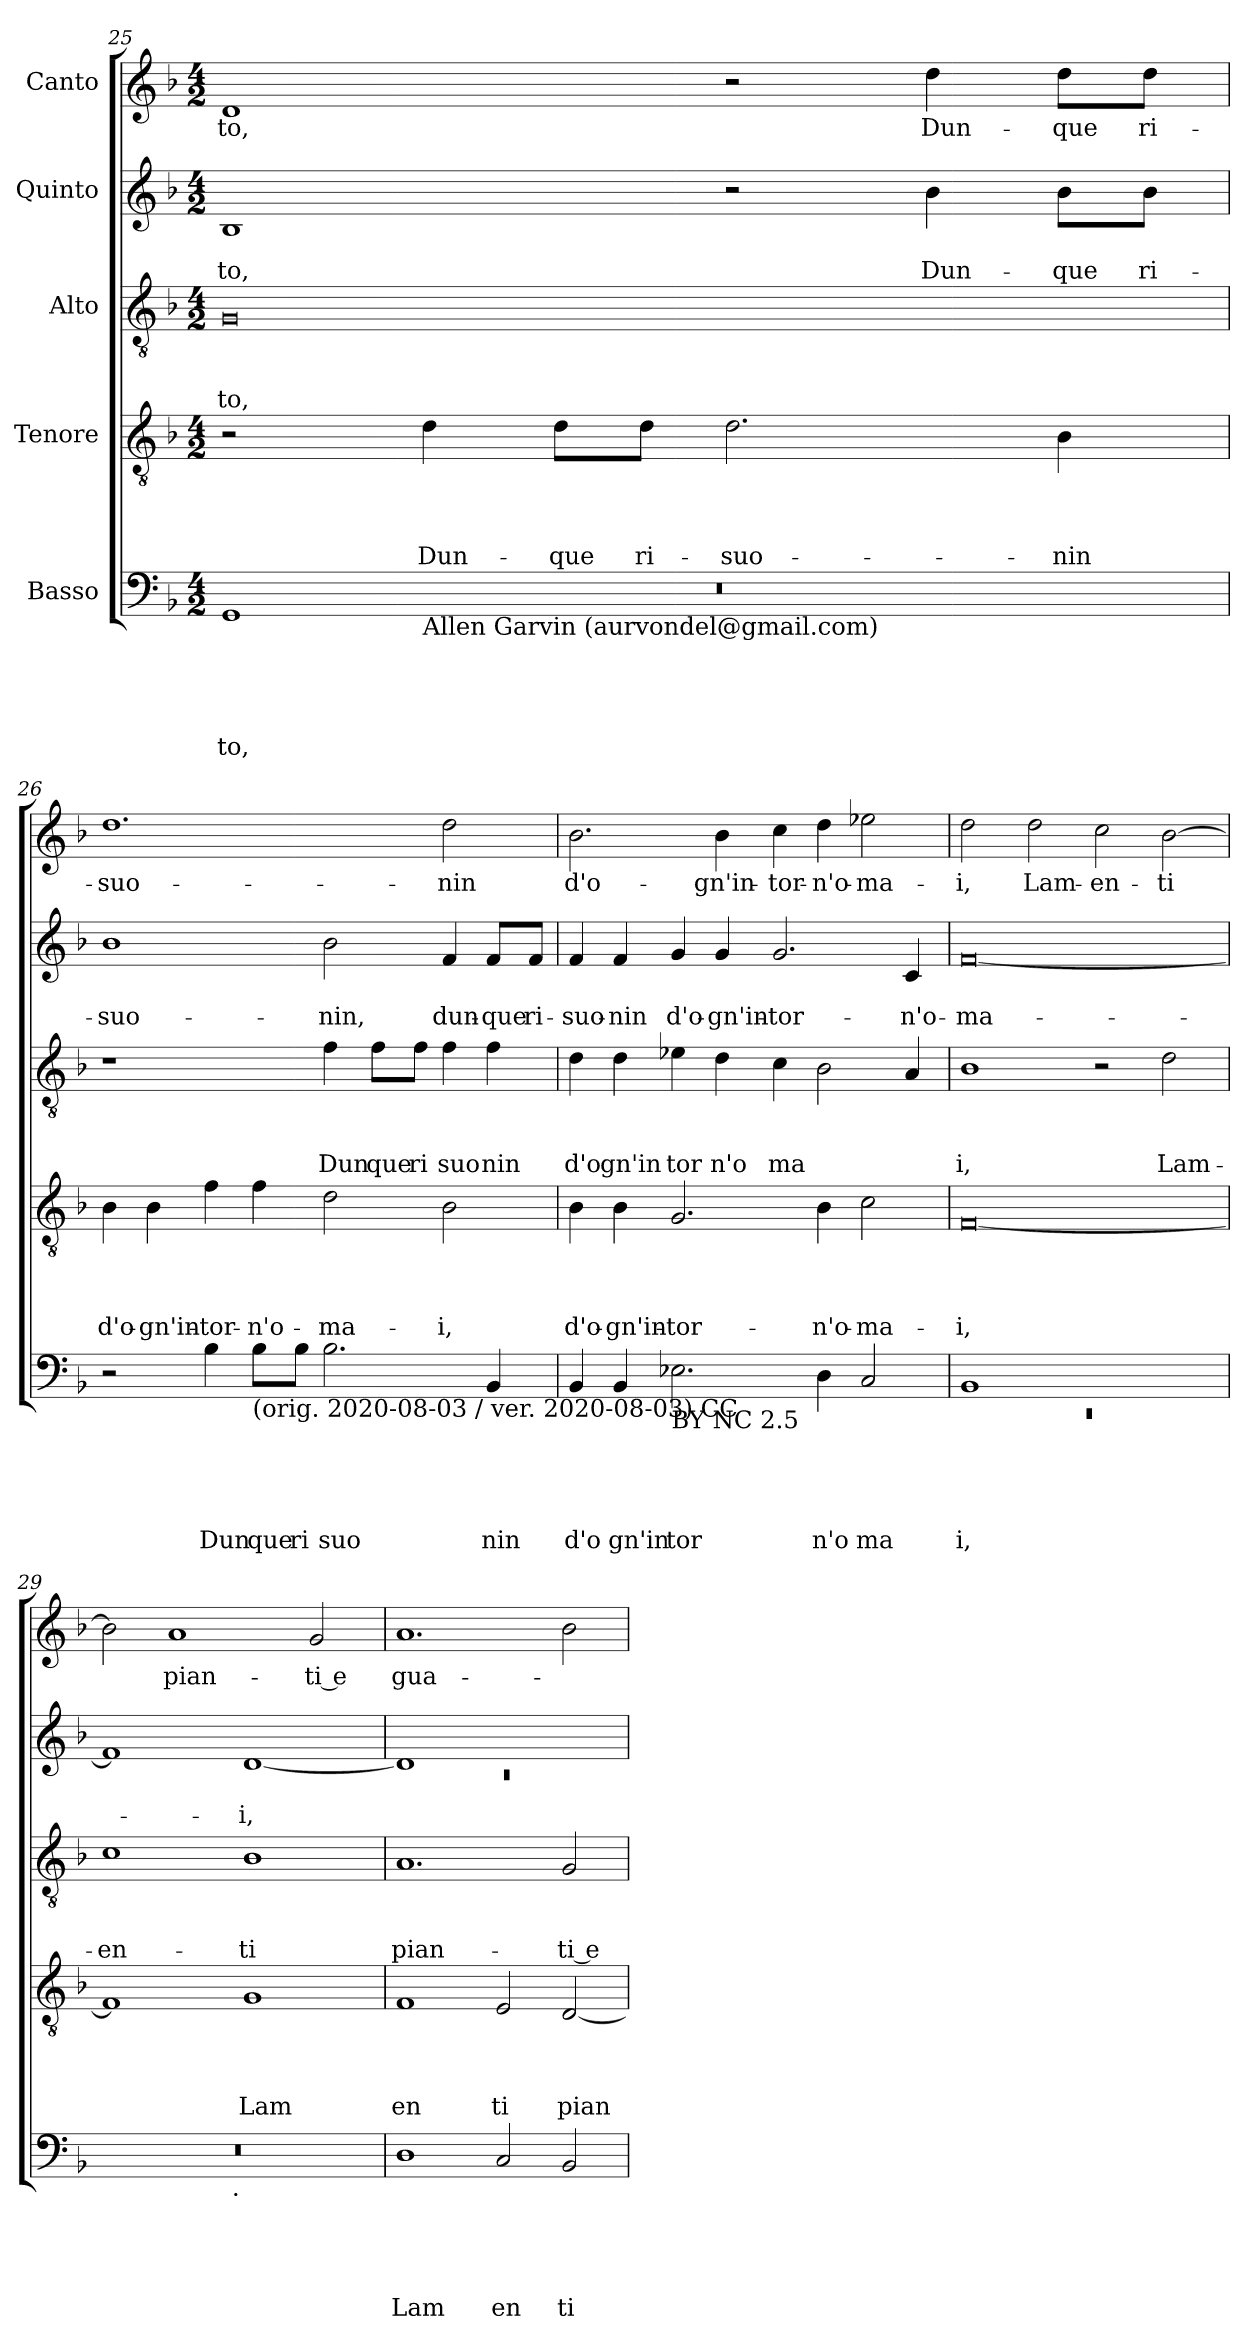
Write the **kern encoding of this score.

**kern	**text	**text	**text	**text	**text	**kern	**text	**text	**text	**text	**kern	**text	**text	**text	**kern	**text	**text	**kern	**text
*part5	*part5	*part5	*part5	*part5	*part5	*part4	*part4	*part4	*part4	*part4	*part3	*part3	*part3	*part3	*part2	*part2	*part2	*part1	*part1
*staff5	*staff5	*staff5	*staff5	*staff5	*staff5	*staff4	*staff4	*staff4	*staff4	*staff4	*staff3	*staff3	*staff3	*staff3	*staff2	*staff2	*staff2	*staff1	*staff1
*I"Basso	*	*	*	*	*	*I"Tenore	*	*	*	*	*I"Alto	*	*	*	*I"Quinto	*	*	*I"Canto	*
*clefF4	*	*	*	*	*	*clefGv2	*	*	*	*	*clefGv2	*	*	*	*clefG2	*	*	*clefG2	*
*k[b-]	*	*	*	*	*	*k[b-]	*	*	*	*	*k[b-]	*	*	*	*k[b-]	*	*	*k[b-]	*
*F:	*	*	*	*	*	*F:	*	*	*	*	*F:	*	*	*	*F:	*	*	*F:	*
*M4/2	*	*	*	*	*	*M4/2	*	*	*	*	*M4/2	*	*	*	*M4/2	*	*	*M4/2	*
=25	=25	=25	=25	=25	=25	=25	=25	=25	=25	=25	=25	=25	=25	=25	=25	=25	=25	=25	=25
*^	*	*	*	*	*	*	*	*	*	*	*	*	*	*	*	*	*	*	*
*	*^	*	*	*	*	*	*	*	*	*	*	*	*	*	*	*	*	*	*	*
!	!	!LO:N:vis=1	!	!	!	!	!LO:LY:b	!	!	!	!	!	!	!	!	!LO:LY:b	!	!	!LO:LY:b	!	!LO:LY:b
*	*	*^	*	*	*	*	*	*	*	*	*	*	*	*	*	*	*	*	*	*	*
0ryy	1GG	0r	2ryy	.	.	.	.	to,	2r	.	.	.	.	0G	.	.	to,	1B-	.	-to,	1d	-to,
!	!	!	!LO:TX:b:t=Allen Garvin (aurvondel@gmail.com)	!	!	!	!	!	!	!	!	!	!	!	!	!	!	!	!	!	!	!
!	!	!	!	!	!	!	!	!	!	!	!	!	!LO:LY:b	!	!	!	!	!	!	!	!	!
.	.	.	1.ryy	.	.	.	.	.	4d\	.	.	.	Dun-	.	.	.	.	.	.	.	.	.
!	!	!	!	!	!	!	!	!	!	!	!	!	!LO:LY:b	!	!	!	!	!	!	!	!	!
.	.	.	.	.	.	.	.	.	8d\L	.	.	.	-que	.	.	.	.	.	.	.	.	.
!	!	!	!	!	!	!	!	!	!	!	!	!	!LO:LY:b	!	!	!	!	!	!	!	!	!
.	.	.	.	.	.	.	.	.	8d\J	.	.	.	ri-	.	.	.	.	.	.	.	.	.
!	!	!	!	!	!	!	!	!	!	!	!	!	!LO:LY:b	!	!	!	!	!	!	!	!	!
.	1ryy	.	.	.	.	.	.	.	2.d\	.	.	.	-suo-	.	.	.	.	2r	.	.	2r	.
!	!	!	!	!	!	!	!	!	!	!	!	!	!	!	!	!	!	!	!	!LO:LY:b	!	!LO:LY:b
.	.	.	.	.	.	.	.	.	.	.	.	.	.	.	.	.	.	4b-\	.	Dun-	4dd\	Dun-
!	!	!	!	!	!	!	!	!	!	!	!	!	!LO:LY:b	!	!	!	!	!	!	!LO:LY:b	!	!LO:LY:b
.	.	.	.	.	.	.	.	.	4B-\	.	.	.	-nin	.	.	.	.	8b-\L	.	-que	8dd\L	-que
!	!	!	!	!	!	!	!	!	!	!	!	!	!	!	!	!	!	!	!	!LO:LY:b	!	!LO:LY:b
.	.	.	.	.	.	.	.	.	.	.	.	.	.	.	.	.	.	8b-\J	.	ri-	8dd\J	ri-
=26	=26	=26	=26	=26	=26	=26	=26	=26	=26	=26	=26	=26	=26	=26	=26	=26	=26	=26	=26	=26	=26	=26
!	!	!	!	!	!	!	!	!	!	!	!	!	!LO:LY:b	!	!	!	!	!	!	!LO:LY:b	!	!LO:LY:b
*v	*v	*v	*v	*	*	*	*	*	*	*	*	*	*	*	*	*	*	*	*	*	*	*
2r	.	.	.	.	.	4B-\	.	.	.	d'o-	1r	.	.	.	1b-	.	-suo-	1.dd	-suo-
!	!	!	!	!	!	!	!	!	!	!LO:LY:b	!	!	!	!	!	!	!	!	!
.	.	.	.	.	.	4B-\	.	.	.	-gn'in-	.	.	.	.	.	.	.	.	.
!	!	!	!	!	!LO:LY:b	!	!	!	!	!LO:LY:b	!	!	!	!	!	!	!	!	!
4B-\	.	.	.	.	Dun	4f\	.	.	.	-tor-	.	.	.	.	.	.	.	.	.
!LO:TX:b:t=(orig. 2020-08-03 / ver. 2020-08-03) CC	!	!	!	!	!	!	!	!	!	!	!	!	!	!	!	!	!	!	!
!	!	!	!	!	!LO:LY:b	!	!	!	!	!LO:LY:b	!	!	!	!	!	!	!	!	!
8B-\L	.	.	.	.	que	4f\	.	.	.	-n'o-	.	.	.	.	.	.	.	.	.
!	!	!	!	!	!LO:LY:b	!	!	!	!	!	!	!	!	!	!	!	!	!	!
8B-\J	.	.	.	.	ri	.	.	.	.	.	.	.	.	.	.	.	.	.	.
!	!	!	!	!	!LO:LY:b	!	!	!	!	!LO:LY:b	!	!	!	!LO:LY:b	!	!	!LO:LY:b	!	!
2.B-\	.	.	.	.	suo	2d\	.	.	.	-ma-	4f\	.	.	Dun	2b-\	.	-nin,	.	.
!	!	!	!	!	!	!	!	!	!	!	!	!	!	!LO:LY:b	!	!	!	!	!
.	.	.	.	.	.	.	.	.	.	.	8f\L	.	.	que	.	.	.	.	.
!	!	!	!	!	!	!	!	!	!	!	!	!	!	!LO:LY:b	!	!	!	!	!
.	.	.	.	.	.	.	.	.	.	.	8f\J	.	.	ri	.	.	.	.	.
!	!	!	!	!	!	!	!	!	!	!LO:LY:b	!	!	!	!LO:LY:b	!	!	!LO:LY:b	!	!LO:LY:b
.	.	.	.	.	.	2B-\	.	.	.	-i,	4f\	.	.	suo	4f/	.	dun-	2dd\	-nin
!	!	!	!	!	!LO:LY:b	!	!	!	!	!	!	!	!	!LO:LY:b	!	!	!LO:LY:b	!	!
4BB-/	.	.	.	.	nin	.	.	.	.	.	4f\	.	.	nin	8f/L	.	-que	.	.
!	!	!	!	!	!	!	!	!	!	!	!	!	!	!	!	!	!LO:LY:b	!	!
.	.	.	.	.	.	.	.	.	.	.	.	.	.	.	8f/J	.	ri-	.	.
=27	=27	=27	=27	=27	=27	=27	=27	=27	=27	=27	=27	=27	=27	=27	=27	=27	=27	=27	=27
!	!	!	!	!	!LO:LY:b	!	!	!	!	!LO:LY:b	!	!	!	!LO:LY:b	!	!	!LO:LY:b	!	!LO:LY:b
4BB-/	.	.	.	.	d'o	4B-\	.	.	.	d'o-	4d\	.	.	d'o	4f/	.	-suo-	2.b-\	d'o-
!	!	!	!	!	!LO:LY:b	!	!	!	!	!LO:LY:b	!	!	!	!LO:LY:b	!	!	!LO:LY:b	!	!
4BB-/	.	.	.	.	gn'in	4B-\	.	.	.	-gn'in-	4d\	.	.	gn'in	4f/	.	-nin	.	.
!LO:TX:b:t=BY NC 2.5	!	!	!	!	!	!	!	!	!	!	!	!	!	!	!	!	!	!	!
!	!	!	!	!	!LO:LY:b	!	!	!	!	!LO:LY:b	!	!	!	!LO:LY:b	!	!	!LO:LY:b	!	!
2.E-X\	.	.	.	.	tor	2.G/	.	.	.	-tor-	4e-X\	.	.	tor	4g/	.	d'o-	.	.
!	!	!	!	!	!	!	!	!	!	!	!	!	!	!LO:LY:b	!	!	!LO:LY:b	!	!LO:LY:b
.	.	.	.	.	.	.	.	.	.	.	4d\	.	.	n'o	4g/	.	-gn'in-	4b-\	-gn'in-
!	!	!	!	!	!	!	!	!	!	!	!	!	!	!LO:LY:b	!	!	!LO:LY:b	!	!LO:LY:b
.	.	.	.	.	.	.	.	.	.	.	4c\	.	.	ma	2.g/	.	-tor-	4cc\	-tor-
!	!	!	!	!	!LO:LY:b	!	!	!	!	!LO:LY:b	!	!	!	!	!	!	!	!	!LO:LY:b
4D\	.	.	.	.	n'o	4B-\	.	.	.	-n'o-	2B-\	.	.	.	.	.	.	4dd\	-n'o-
!	!	!	!	!	!LO:LY:b	!	!	!	!	!LO:LY:b	!	!	!	!	!	!	!	!	!LO:LY:b
2C/	.	.	.	.	ma	2c\	.	.	.	-ma-	.	.	.	.	.	.	.	2ee-X\	-ma-
!	!	!	!	!	!	!	!	!	!	!	!	!	!	!	!	!	!LO:LY:b	!	!
.	.	.	.	.	.	.	.	.	.	.	4A/	.	.	.	4c/	.	-n'o-	.	.
!!LO:PB:g=z
=28	=28	=28	=28	=28	=28	=28	=28	=28	=28	=28	=28	=28	=28	=28	=28	=28	=28	=28	=28
*^	*	*	*	*	*	*	*	*	*	*	*	*	*	*	*	*	*	*	*
!	!LO:N:vis=1	!	!	!	!	!LO:LY:b	!	!	!	!	!LO:LY:b:rj	!	!	!	!LO:LY:b	!	!	!LO:LY:b	!	!LO:LY:b
1BB-	0rEE	.	.	.	.	i,	[<0F	.	.	.	-i,	1B-	.	.	i,	[<0f	.	-ma-	2dd\	-i,
!	!	!	!	!	!	!	!	!	!	!	!	!	!	!	!	!	!	!	!	!LO:LY:b
.	.	.	.	.	.	.	.	.	.	.	.	.	.	.	.	.	.	.	2dd\	Lam-
!	!	!	!	!	!	!	!	!	!	!	!	!	!	!	!	!	!	!	!	!LO:LY:b
1ryy	.	.	.	.	.	.	.	.	.	.	.	2r	.	.	.	.	.	.	2cc\	-en-
!	!	!	!	!	!	!	!	!	!	!	!	!	!	!	!LO:LY:b	!	!	!	!	!LO:LY:b
.	.	.	.	.	.	.	.	.	.	.	.	2d\	.	.	Lam-	.	.	.	[>2b-\	-ti
=29	=29	=29	=29	=29	=29	=29	=29	=29	=29	=29	=29	=29	=29	=29	=29	=29	=29	=29	=29	=29
!	!	!	!	!	!	!	!	!	!	!	!	!	!	!	!LO:LY:b	!	!	!	!	!
0r	2ryy	.	.	.	.	.	1F]	.	.	.	.	1c	.	.	-en-	1f]	.	.	2b-\]	.
!	!	!	!	!	!	!	!	!	!	!	!	!	!	!	!	!	!	!	!	!LO:LY:b
.	4...ryy	.	.	.	.	.	.	.	.	.	.	.	.	.	.	.	.	.	1a	pian-
!	!LO:TX:b:t=.	!	!	!	!	!	!	!	!	!	!	!	!	!	!	!	!	!	!	!
.	1ryy	.	.	.	.	.	.	.	.	.	.	.	.	.	.	.	.	.	.	.
!	!	!	!	!	!	!	!	!	!	!	!LO:LY:b	!	!	!	!LO:LY:b	!	!	!LO:LY:b:rj	!	!
.	.	.	.	.	.	.	1G	.	.	.	Lam	1B-	.	.	-ti	[<1d	.	-i,	.	.
!	!	!	!	!	!	!	!	!	!	!	!	!	!	!	!	!	!	!	!	!LO:LY:b:rj
.	.	.	.	.	.	.	.	.	.	.	.	.	.	.	.	.	.	.	2g/	-ti e
.	32ryy	.	.	.	.	.	.	.	.	.	.	.	.	.	.	.	.	.	.	.
=30	=30	=30	=30	=30	=30	=30	=30	=30	=30	=30	=30	=30	=30	=30	=30	=30	=30	=30	=30	=30
*	*	*	*	*	*	*	*	*	*	*	*	*	*	*	*	*^	*	*	*	*
!	!	!	!	!	!	!LO:LY:b	!	!	!	!	!LO:LY:b	!	!	!	!LO:LY:b	!	!LO:N:vis=1	!	!	!	!LO:LY:b
*v	*v	*	*	*	*	*	*	*	*	*	*	*	*	*	*	*	*	*	*	*	*
1D	.	.	.	.	Lam	1F	.	.	.	en	1.A	.	.	pian-	1d]	0rc	.	.	1.a	gua-
!	!	!	!	!	!LO:LY:b	!	!	!	!	!LO:LY:b	!	!	!	!	!	!	!	!	!	!
2C/	.	.	.	.	en	2E/	.	.	.	ti	.	.	.	.	1ryy	.	.	.	.	.
!	!	!	!	!	!LO:LY:b	!	!	!	!	!LO:LY:b	!	!	!	!LO:LY:b:rj	!	!	!	!	!	!
2BB-/	.	.	.	.	ti	[<2D/	.	.	.	pian	2G/	.	.	-ti e	.	.	.	.	2b-\	.
*	*	*	*	*	*	*	*	*	*	*	*	*	*	*	*v	*v	*	*	*	*
=	=	=	=	=	=	=	=	=	=	=	=	=	=	=	=	=	=	=	=
*-	*-	*-	*-	*-	*-	*-	*-	*-	*-	*-	*-	*-	*-	*-	*-	*-	*-	*-	*-
